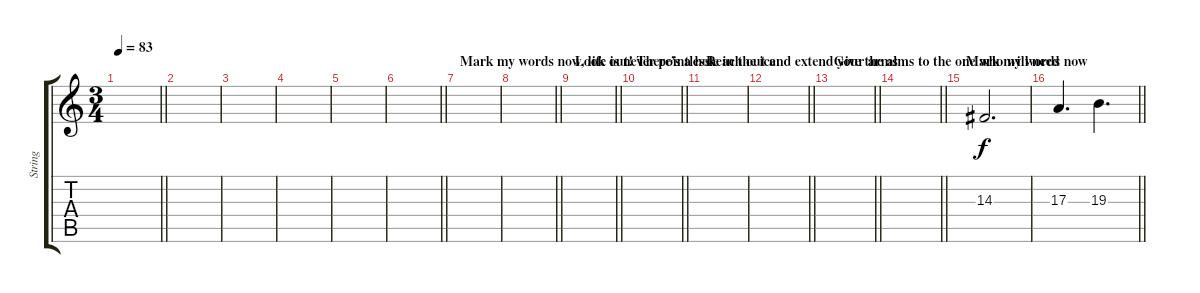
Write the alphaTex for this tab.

\track ("String" "String") {instrument stringensemble1}
\staff {score tabs}
\tuning (Db4 Ab3 E3 B2 Gb2 Db2) {hide}
\ts (3 4)
\tempo 83
\clef g2
\barLineRight lightlight
\ks c
|
|
|
|
|
\barLineRight lightlight
|
\section ("" "Mark my words now, life is never pointless")
|
\barLineRight lightlight
|
\section ("" "Look out! There’s a hole in the ice")
\barLineRight lightlight
|
\barLineRight lightlight
|
\section ("" "Reach out and extend your arms")
|
\barLineRight lightlight
|
\section ("" "Give the alms to the one who will need")
\barLineRight lightlight
|
\barLineRight lightlight
|
\section ("" "Mark my words now")
14.3.2{d} |
\barLineRight lightlight
17.3.4{d} 19.3.4{d}
